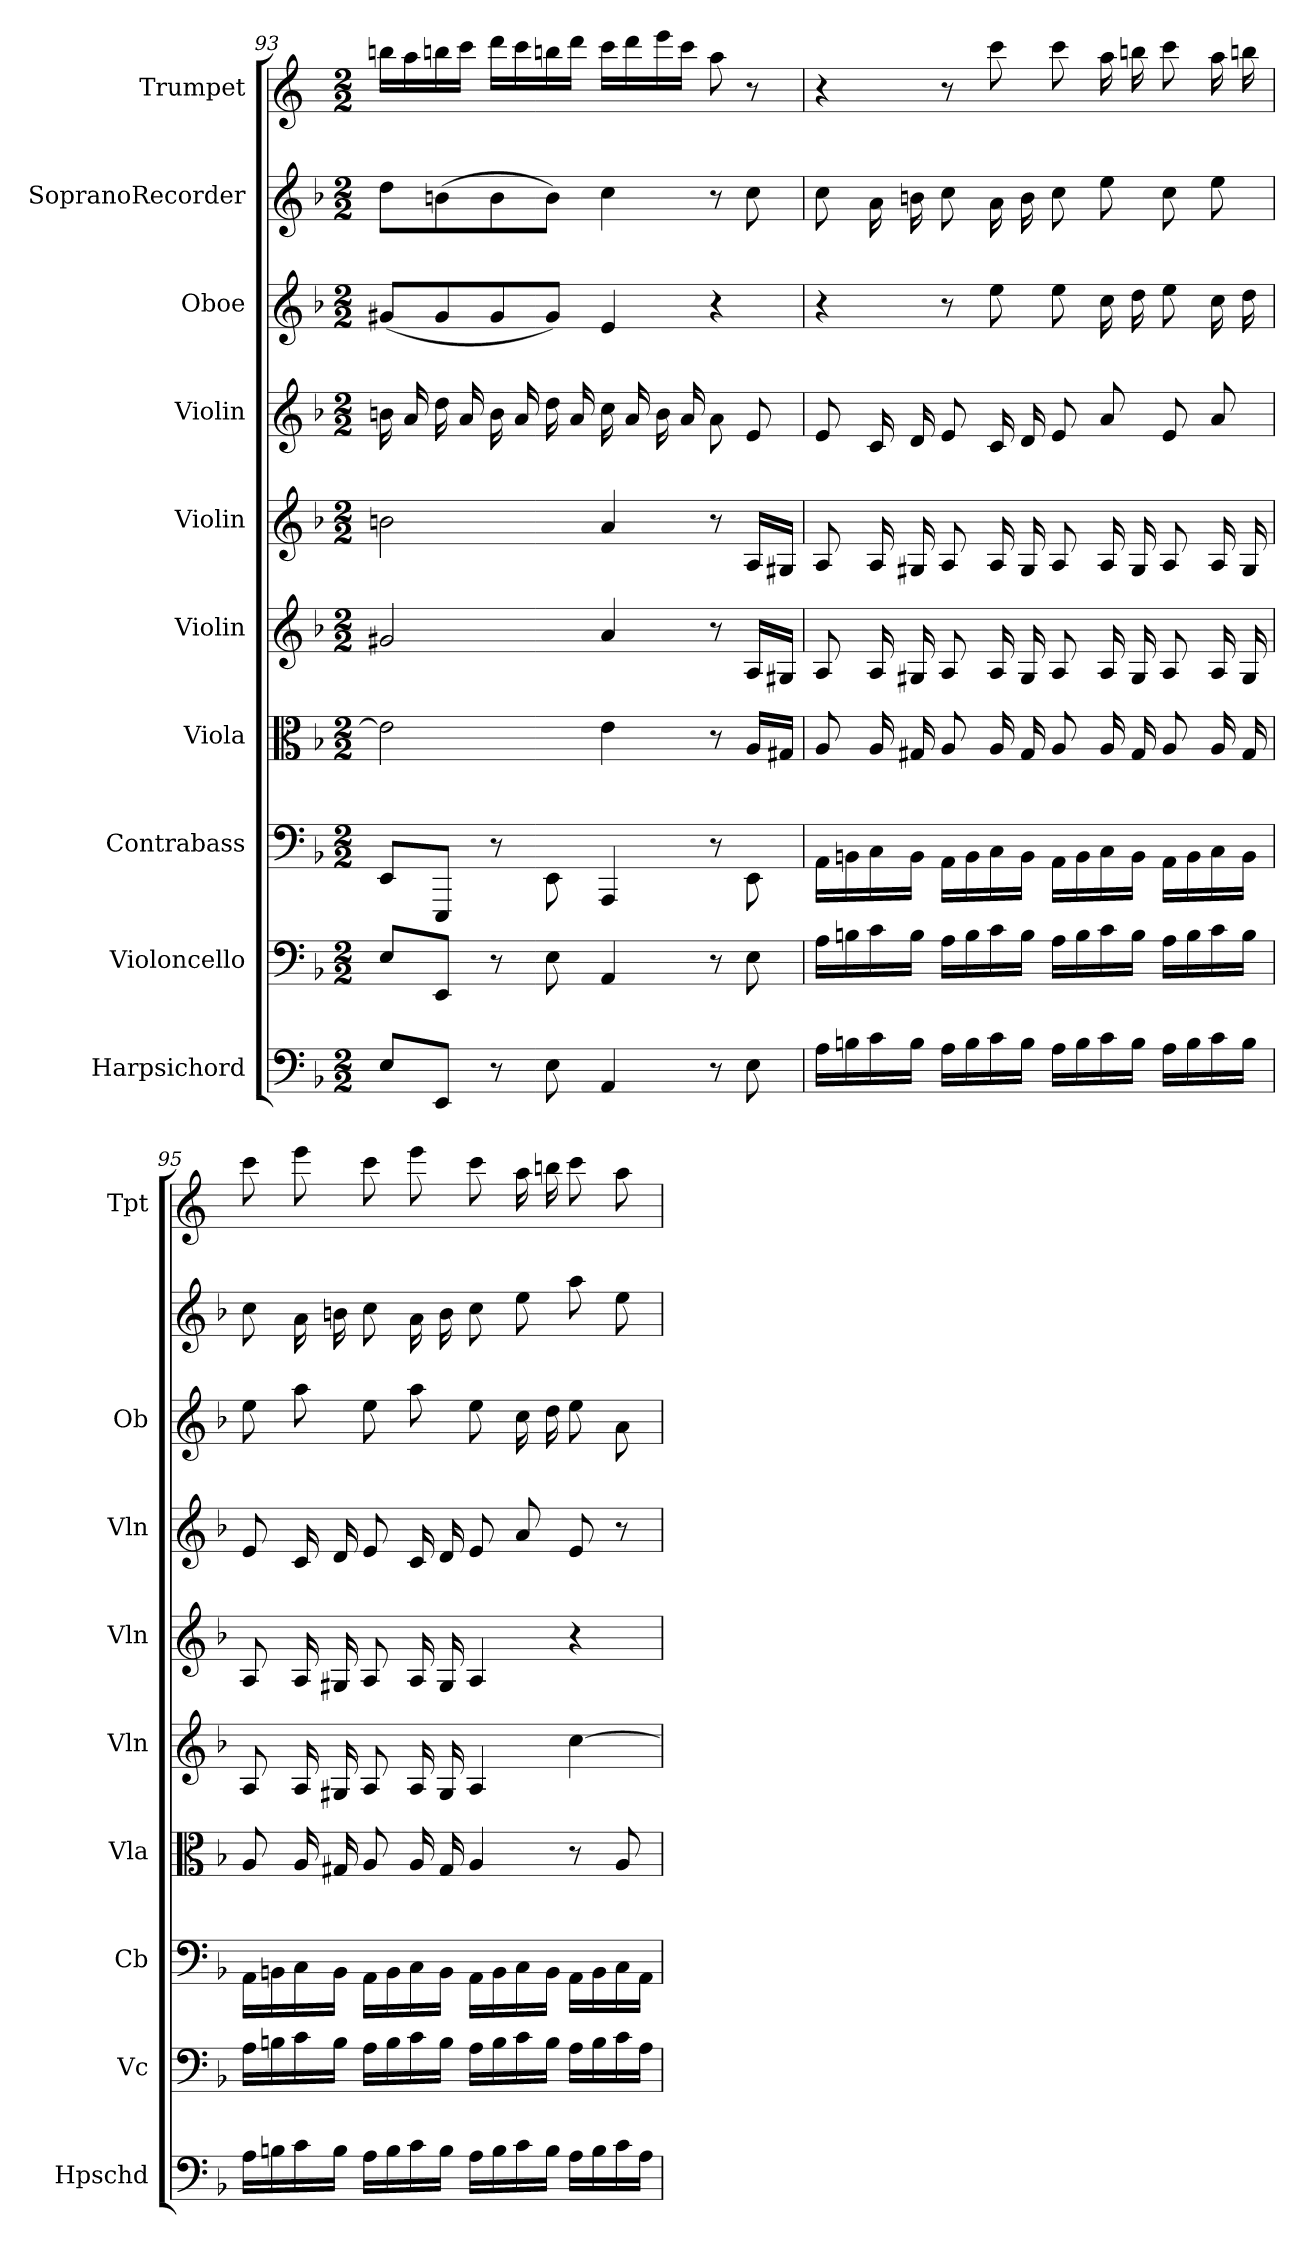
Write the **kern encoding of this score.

**kern	**kern	**kern	**kern	**kern	**kern	**kern	**kern	**kern	**kern
*part10	*part9	*part8	*part7	*part6	*part5	*part4	*part3	*part2	*part1
*staff10	*staff9	*staff8	*staff7	*staff6	*staff5	*staff4	*staff3	*staff2	*staff1
*I"Harpsichord	*I"Violoncello	*I"Contrabass	*I"Viola	*I"Violin	*I"Violin	*I"Violin	*I"Oboe	*I"SopranoRecorder	*I"Trumpet
*I'Hpschd	*I'Vc	*I'Cb	*I'Vla	*I'Vln	*I'Vln	*I'Vln	*I'Ob	*	*I'Tpt
*clefF4	*clefF4	*clefF4	*clefC3	*clefG2	*clefG2	*clefG2	*clefG2	*clefG2	*clefG2
*k[b-]	*k[b-]	*k[b-]	*k[b-]	*k[b-]	*k[b-]	*k[b-]	*k[b-]	*k[b-]	*k[]
*M2/2	*M2/2	*M2/2	*M2/2	*M2/2	*M2/2	*M2/2	*M2/2	*M2/2	*M2/2
=93	=93	=93	=93	=93	=93	=93	=93	=93	=93
8E/L	8E/L	8EE/L	2e\]	2g#X/	2bn\	16b\	(8g#X/L	8dd\L	16bbn\LL
.	.	.	.	.	.	16a/	.	.	16aa\
8EE/J	8EE/J	8EEE/J	.	.	.	16dd\	8g#/	(8bn\	16bbn\
.	.	.	.	.	.	16a/	.	.	16ccc\JJ
8r	8r	8r	.	.	.	16b\	8g#/	8b\	16ddd\LL
.	.	.	.	.	.	16a/	.	.	16ccc\
8E\	8E\	8EE\	.	.	.	16dd\	8g#/J)	8b\J)	16bbn\
.	.	.	.	.	.	16a/	.	.	16ddd\JJ
4AA/	4AA/	4AAA/	4e\	4a/	4a/	16cc\	4e/	4cc\	16ccc\LL
.	.	.	.	.	.	16a/	.	.	16ddd\
.	.	.	.	.	.	16b\	.	.	16eee\
.	.	.	.	.	.	16a/	.	.	16ccc\JJ
8r	8r	8r	8r	8r	8r	8a\	4r	8r	8aa\
8E\	8E\	8EE\	16A/LL	16A/LL	16A/LL	8e/	.	8cc\	8r
.	.	.	16G#X/JJ	16G#X/JJ	16G#X/JJ	.	.	.	.
=94	=94	=94	=94	=94	=94	=94	=94	=94	=94
16A\LL	16A\LL	16AA\LL	8A/	8A/	8A/	8e/	4r	8cc\	4r
16Bn\	16Bn\	16BBn\	.	.	.	.	.	.	.
16c\	16c\	16C\	16A/	16A/	16A/	16c/	.	16a\	.
16B\JJ	16B\JJ	16BB\JJ	16G#X/	16G#X/	16G#X/	16d/	.	16bn\	.
16A\LL	16A\LL	16AA\LL	8A/	8A/	8A/	8e/	8r	8cc\	8r
16B\	16B\	16BB\	.	.	.	.	.	.	.
16c\	16c\	16C\	16A/	16A/	16A/	16c/	8ee\	16a\	8ccc\
16B\JJ	16B\JJ	16BB\JJ	16G#/	16G#/	16G#/	16d/	.	16b\	.
16A\LL	16A\LL	16AA\LL	8A/	8A/	8A/	8e/	8ee\	8cc\	8ccc\
16B\	16B\	16BB\	.	.	.	.	.	.	.
16c\	16c\	16C\	16A/	16A/	16A/	8a/	16cc\	8ee\	16aa\
16B\JJ	16B\JJ	16BB\JJ	16G#/	16G#/	16G#/	.	16dd\	.	16bbn\
16A\LL	16A\LL	16AA\LL	8A/	8A/	8A/	8e/	8ee\	8cc\	8ccc\
16B\	16B\	16BB\	.	.	.	.	.	.	.
16c\	16c\	16C\	16A/	16A/	16A/	8a/	16cc\	8ee\	16aa\
16B\JJ	16B\JJ	16BB\JJ	16G#/	16G#/	16G#/	.	16dd\	.	16bbn\
=95	=95	=95	=95	=95	=95	=95	=95	=95	=95
16A\LL	16A\LL	16AA\LL	8A/	8A/	8A/	8e/	8ee\	8cc\	8ccc\
16Bn\	16Bn\	16BBn\	.	.	.	.	.	.	.
16c\	16c\	16C\	16A/	16A/	16A/	16c/	8aa\	16a\	8eee\
16B\JJ	16B\JJ	16BB\JJ	16G#X/	16G#X/	16G#X/	16d/	.	16bn\	.
16A\LL	16A\LL	16AA\LL	8A/	8A/	8A/	8e/	8ee\	8cc\	8ccc\
16B\	16B\	16BB\	.	.	.	.	.	.	.
16c\	16c\	16C\	16A/	16A/	16A/	16c/	8aa\	16a\	8eee\
16B\JJ	16B\JJ	16BB\JJ	16G#/	16G#/	16G#/	16d/	.	16b\	.
16A\LL	16A\LL	16AA\LL	4A/	4A/	4A/	8e/	8ee\	8cc\	8ccc\
16B\	16B\	16BB\	.	.	.	.	.	.	.
16c\	16c\	16C\	.	.	.	8a/	16cc\	8ee\	16aa\
16B\JJ	16B\JJ	16BB\JJ	.	.	.	.	16dd\	.	16bbn\
16A\LL	16A\LL	16AA\LL	8r	[4cc\	4r	8e/	8ee\	8aa\	8ccc\
16B\	16B\	16BB\	.	.	.	.	.	.	.
16c\	16c\	16C\	8A/	.	.	8r	8a\	8ee\	8aa\
16A\JJ	16A\JJ	16AA\JJ	.	.	.	.	.	.	.
=	=	=	=	=	=	=	=	=	=
*-	*-	*-	*-	*-	*-	*-	*-	*-	*-
